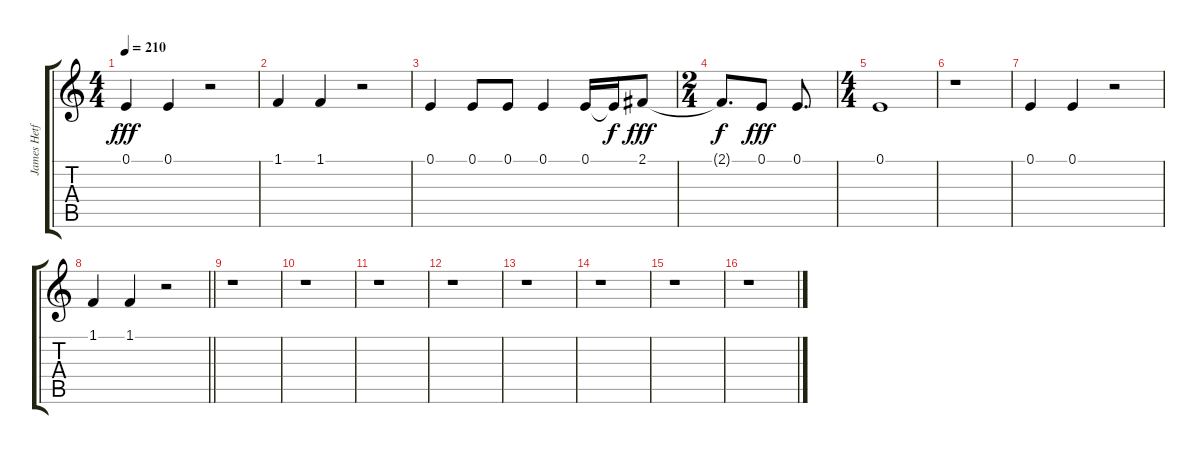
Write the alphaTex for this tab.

\track ("James Hetfield Voice" "James Hetf") {instrument lead6voice}
\staff {score tabs}
\tuning (E4 B3 G3 D3 A2 E2) {hide}
\ts (4 4)
\tempo 210
\clef g2
\ks c
0.1.4{dy fff} 0.1.4 r.2 |
1.1.4 1.1.4 r.2 |
0.1.4 0.1.8 0.1.8 0.1.4 0.1.16 0.1{t}.16{dy f} 2.1.8{dy fff} |
\ts (2 4)
2.1{t}.8{d dy f} 0.1.8{dy fff} 0.1.8{d} |
\ts (4 4)
0.1.1 |
r.1 |
0.1.4 0.1.4 r.2 |
\barLineRight lightlight
1.1.4 1.1.4 r.2 |
r.1 |
r.1 |
r.1 |
r.1 |
r.1 |
r.1 |
r.1 |
r.1
